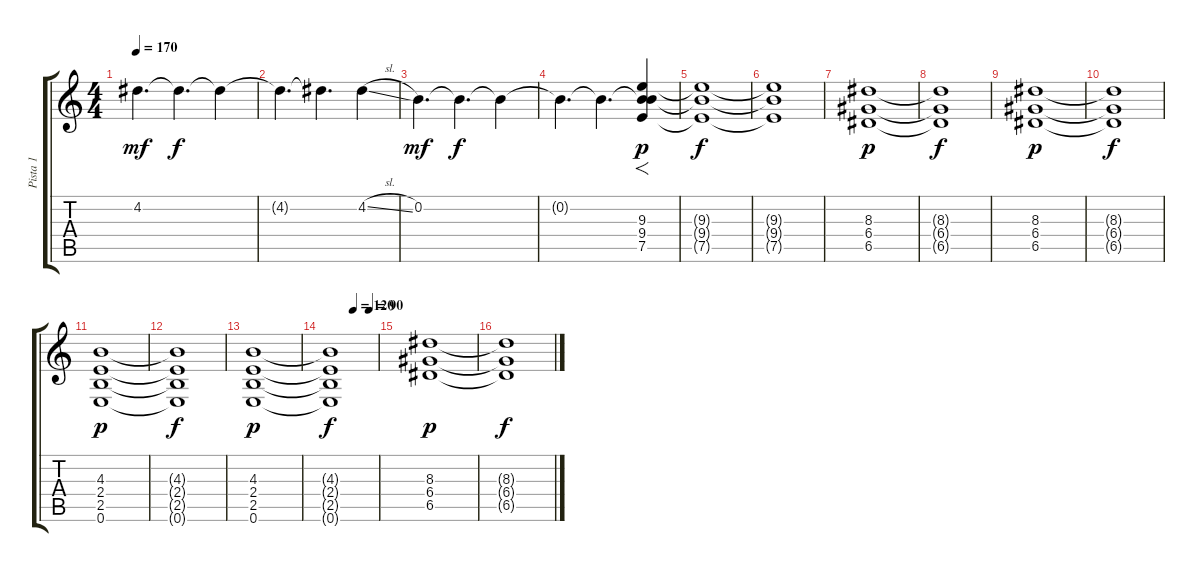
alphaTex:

\track ("Pista 1" "Pista 1") {instrument distortionguitar}
\staff {score tabs}
\tuning (E4 B3 G3 D3 A2 E2) {hide}
\ts (4 4)
\tempo 170
\clef g2
\ks c
4.2.4{d dy mf} 4.2{t}.4{d dy f} 4.2{t}.4 |
4.2{t}.4{d} 4.2{t}.4{d} 4.2{sl}.4 |
0.2.4{d dy mf} 0.2{t}.4{d dy f} 0.2{t}.4 |
0.2{t}.4{d} 0.2{t}.4{d} (0.2{t} 9.3 9.4 7.5).4{f dy p} |
(9.3{t} 9.4{t} 7.5{t}).1{dy f} |
(9.3{t} 9.4{t} 7.5{t}).1 |
(8.3 6.4 6.5).1{dy p} |
(8.3{t} 6.4{t} 6.5{t}).1{dy f} |
(8.3 6.4 6.5).1{dy p} |
(8.3{t} 6.4{t} 6.5{t}).1{dy f} |
(4.3 2.4 2.5 0.6).1{dy p} |
(4.3{t} 2.4{t} 2.5{t} 0.6{t}).1{dy f} |
(4.3 2.4 2.5 0.6).1{dy p} |
\tempo (120 0.5)
\tempo (90 0.8333333333333334)
(4.3{t} 2.4{t} 2.5{t} 0.6{t}).1{dy f} |
(8.3 6.4 6.5).1{dy p} |
(8.3{t} 6.4{t} 6.5{t}).1{dy f}
